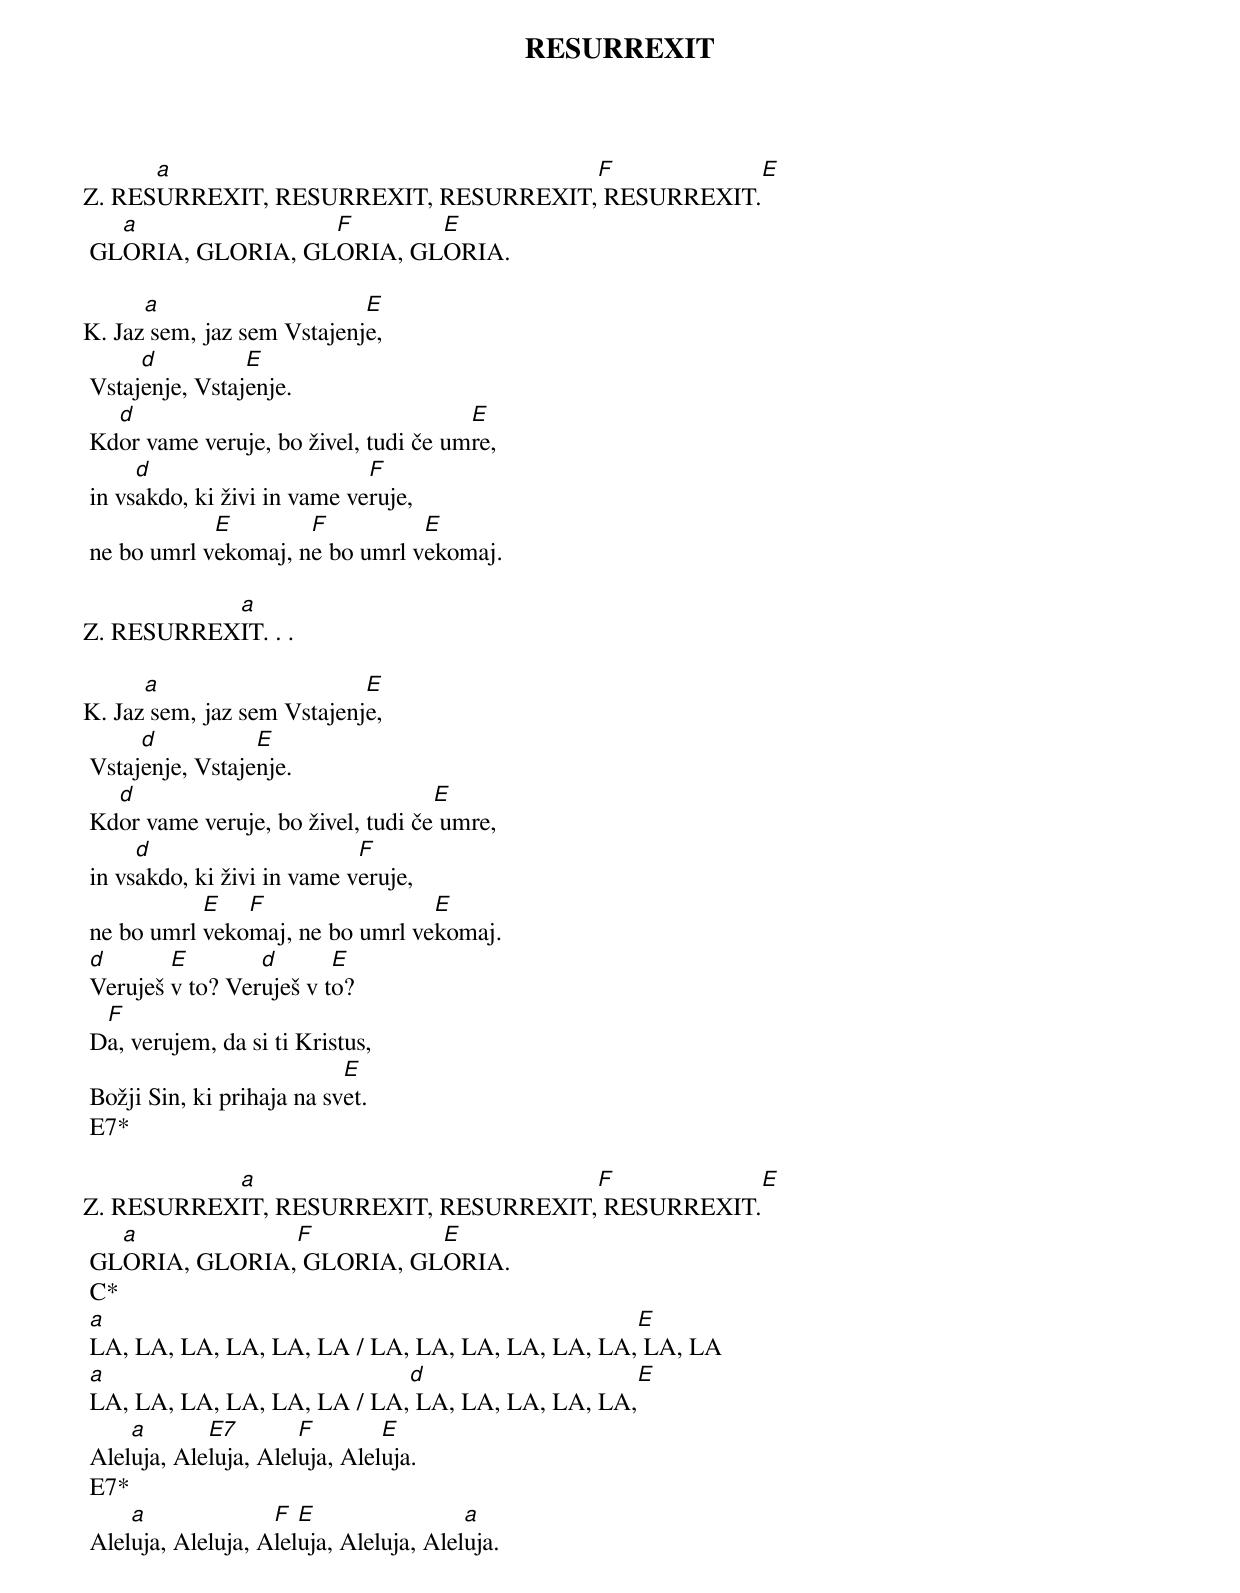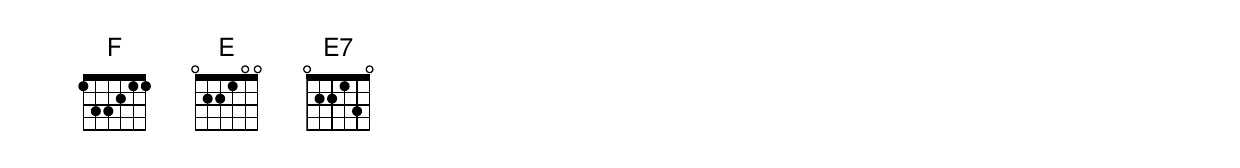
{title: RESURREXIT}

Z.	RES[a]URREXIT, RESURREXIT, RESURREXIT,[F] RESURREXIT.[E]
	GL[a]ORIA, GLORIA, GL[F]ORIA, GL[E]ORIA.

K.	Jaz[a] sem, jaz sem Vstajenj[E]e,
	Vstaj[d]enje, Vstaj[E]enje.
	Kd[d]or vame veruje, bo živel, tudi če um[E]re,
	in vs[d]akdo, ki živi in vame ve[F]ruje,
	ne bo umrl v[E]ekomaj, n[F]e bo umrl v[E]ekomaj.

Z.	RESURREX[a]IT. . .

K.	Jaz[a] sem, jaz sem Vstajenj[E]e,
	Vstaj[d]enje, Vstaje[E]nje.
	Kd[d]or vame veruje, bo živel, tudi če[E] umre,
	in vs[d]akdo, ki živi in vame v[F]eruje,
	ne bo umrl [E]veko[F]maj, ne bo umrl ve[E]komaj.
	[d]Veruješ [E]v to? Ver[d]uješ v t[E]o?
	D[F]a, verujem, da si ti Kristus,
	Božji Sin, ki prihaja na sv[E]et.
	E7*

Z.	RESURREX[a]IT, RESURREXIT, RESURREXIT,[F] RESURREXIT.[E]
	GL[a]ORIA, GLORIA,[F] GLORIA, GL[E]ORIA.
	C*
	[a]LA, LA, LA, LA, LA, LA / LA, LA, LA, LA, LA, LA,[E] LA, LA
	[a]LA, LA, LA, LA, LA, LA / LA,[d] LA, LA, LA, LA, LA,[E]
	Alel[a]uja, Ale[E7]luja, Alel[F]uja, Alel[E]uja.
	E7*
	Alel[a]uja, Aleluja, A[F]lel[E]uja, Aleluja, Alel[a]uja.
